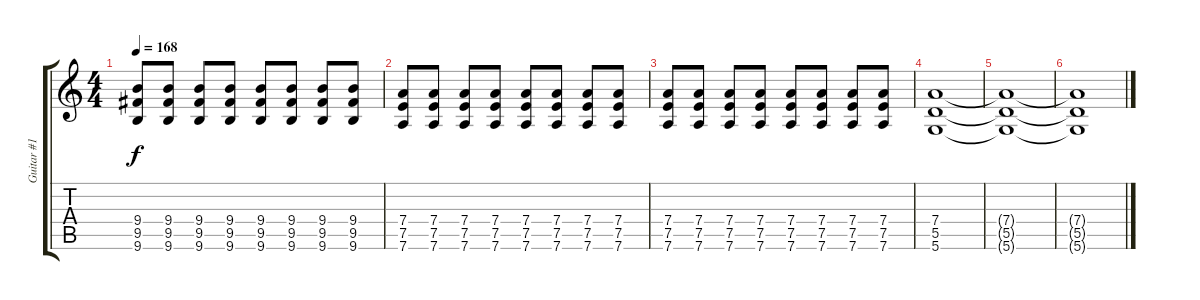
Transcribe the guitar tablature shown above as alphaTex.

\track ("Guitar #1" "Guitar #1") {instrument distortionguitar}
\staff {score tabs}
\tuning (E4 B3 G3 D3 A2 D2) {hide}
\ts (4 4)
\tempo 168
\clef g2
\ks c
(9.4 9.5 9.6).8{dy f} (9.4 9.5 9.6).8 (9.4 9.5 9.6).8 (9.4 9.5 9.6).8 (9.4 9.5 9.6).8 (9.4 9.5 9.6).8 (9.4 9.5 9.6).8 (9.4 9.5 9.6).8 |
(7.4 7.5 7.6).8 (7.4 7.5 7.6).8 (7.4 7.5 7.6).8 (7.4 7.5 7.6).8 (7.4 7.5 7.6).8 (7.4 7.5 7.6).8 (7.4 7.5 7.6).8 (7.4 7.5 7.6).8 |
(7.4 7.5 7.6).8 (7.4 7.5 7.6).8 (7.4 7.5 7.6).8 (7.4 7.5 7.6).8 (7.4 7.5 7.6).8 (7.4 7.5 7.6).8 (7.4 7.5 7.6).8 (7.4 7.5 7.6).8 |
(7.4 5.5 5.6).1 |
(7.4{t} 5.5{t} 5.6{t}).1{volume 3} |
(7.4{t} 5.5{t} 5.6{t}).1
